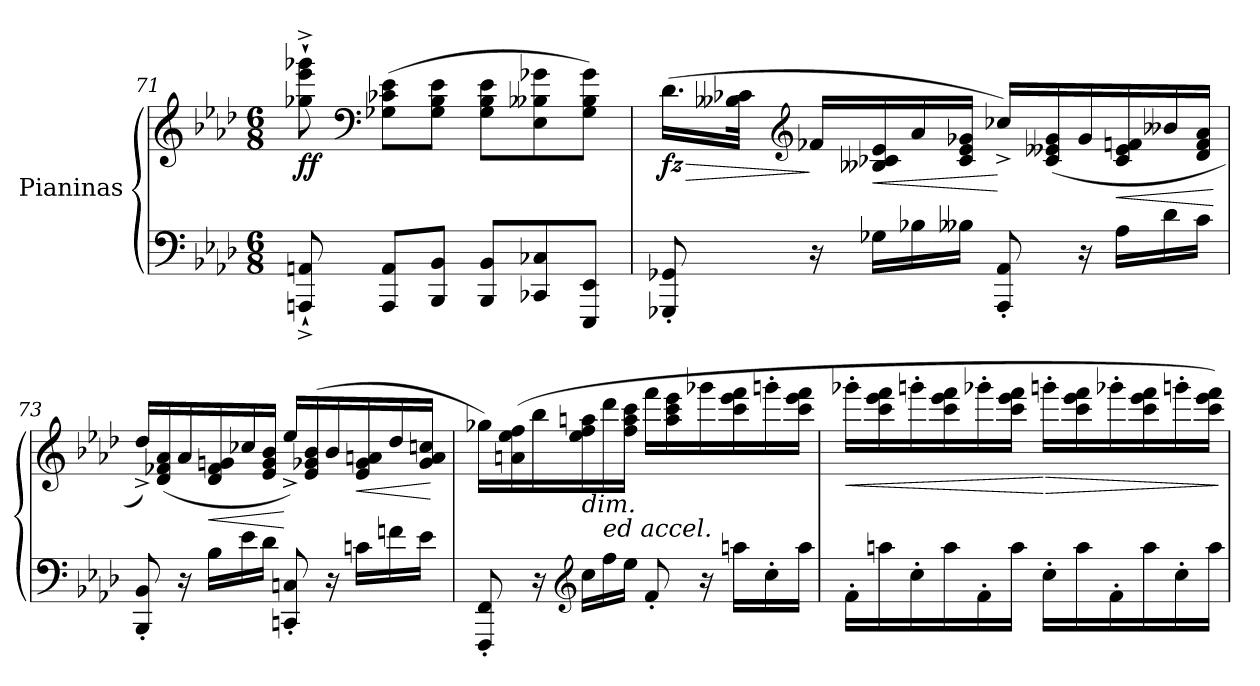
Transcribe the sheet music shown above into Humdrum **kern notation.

**kern	**kern	**dynam
*part1	*part1	*part1
*staff2	*staff1	*staff1/2
*I"Pianinas	*	*
*clefF4	*clefG2	*
*k[b-e-a-d-]	*k[b-e-a-d-]	*
*M6/8	*M6/8	*
=71	=71	=71
!	!	!LO:DY:b
8AAAn/`^ 8AAn/`^	8gg-X\`^ 8eee-\`^ 8ggg-X\`^	ff
*	*clefF4	*
8AAA/ 8AA/L	(>8G-X\ 8c-X\ 8e-\L	.
8BBB-/ 8BB-/J	8G-\ 8B-\ 8e-\J	.
8BBB-/ 8BB-/L	8G-\ 8B-\ 8e-\L	.
8CC-X/ 8C-X/	8E-\ 8B--X\ 8g-X\	.
8EEE-/ 8EE-/J	8G-\ 8B--\ 8g-\J)	.
!!LO:PB:g=z
=72	=72	=72
!	!	!LO:HP:b
!	!	!LO:DY:n=1:b
8GGG-X/' 8GG-X/'	(>16.d-\LL	> fz
.	32B--X\ 32c-X\JJk	.
*	*clefG2	*
16r	16f-X/LL	]
!	!	!LO:HP:b
16G-X\LL	16B--X/ 16c-X/ 16e-/	<
16B-X\	16a-/	.
16B--X\JJ	16c-/ 16e-/ 16g-X/JJ	.
8AAA-/' 8AA-/'	16cc-X^/LL)	[
.	(>16c-/ 16e--X/ 16g-/	.
16r	16g-/	.
!	!	!LO:HP:b
16A-\LL	16c-/ 16e--/ 16fn/	<
16d-\	16b--X/	.
16c\JJ	16d-/ 16f/ 16a-/JJ	.
.	.	[
=73	=73	=73
8BBB-/' 8BB-/'	16dd-^/LL)	.
.	(>16d-/ 16f-X/ 16a-/	.
16r	16a-/	.
!	!	!LO:HP:b
16B-\LL	16d-/ 16f-/ 16gn/	<
16e-\	16cc-X/	.
16d-\JJ	16e-/ 16g/ 16b-/JJ	.
8CCn/' 8Cn/'	16ee-^/LL)	[
.	(>16e-/ 16g-X/ 16b-/	.
16r	16b-/	.
!	!	!LO:HP:b
16cn\LL	16e-/ 16g-/ 16an/	<
16fn\	16dd-/	.
16e-\JJ	16g-/ 16a/ 16ccn/JJ	.
.	.	[
!!LO:LB:g=z
=74	=74	=74
8FFF/' 8FF/'	16gg-X\LL)	.
.	(>16an\ 16ee-\ 16ff\	.
16r	16bb-\	.
*clefG2	*	*
!	!LO:TX:b:i:t=dim.	!
16cc\LL	16ee-\ 16ff\ 16aan\	.
!	!LO:TX:b:i:t=ed accel.	!
16ff\	16ddd-\	.
16ee-\JJ	16ff\ 16aa\ 16ccc\JJ	.
8f'/	16fff\LL	.
.	16aa\ 16ccc\ 16eee-\	.
16r	16ggg-X\	.
16aan\LL	16ccc\ 16eee-\ 16fff\	.
16cc'\	16gggn'\	.
16aa\JJ	16ccc\ 16eee-\ 16fff\JJ	.
=75	=75	=75
!	!	!LO:HP:b
16f'\LL	16ggg-X'\LL	<
16aan\	16ccc\ 16eee-\ 16fff\	.
16cc'\	16gggn'\	.
16aa\	16ccc\ 16eee-\ 16fff\	.
16f'\	16ggg-X'\	.
16aa\JJ	16ccc\ 16eee-\ 16fff\JJ	.
!	!	!LO:HP:n=1:b
16cc'\LL	16gggn'\LL	[ >
16aa\	16ccc\ 16eee-\ 16fff\	.
16f'\	16ggg-X'\	.
16aa\	16ccc\ 16eee-\ 16fff\	.
16cc'\	16gggn'\	.
16aa\JJ	16ccc\ 16eee-\ 16fff\JJ)	.
.	.	]
=	=	=
*-	*-	*-
